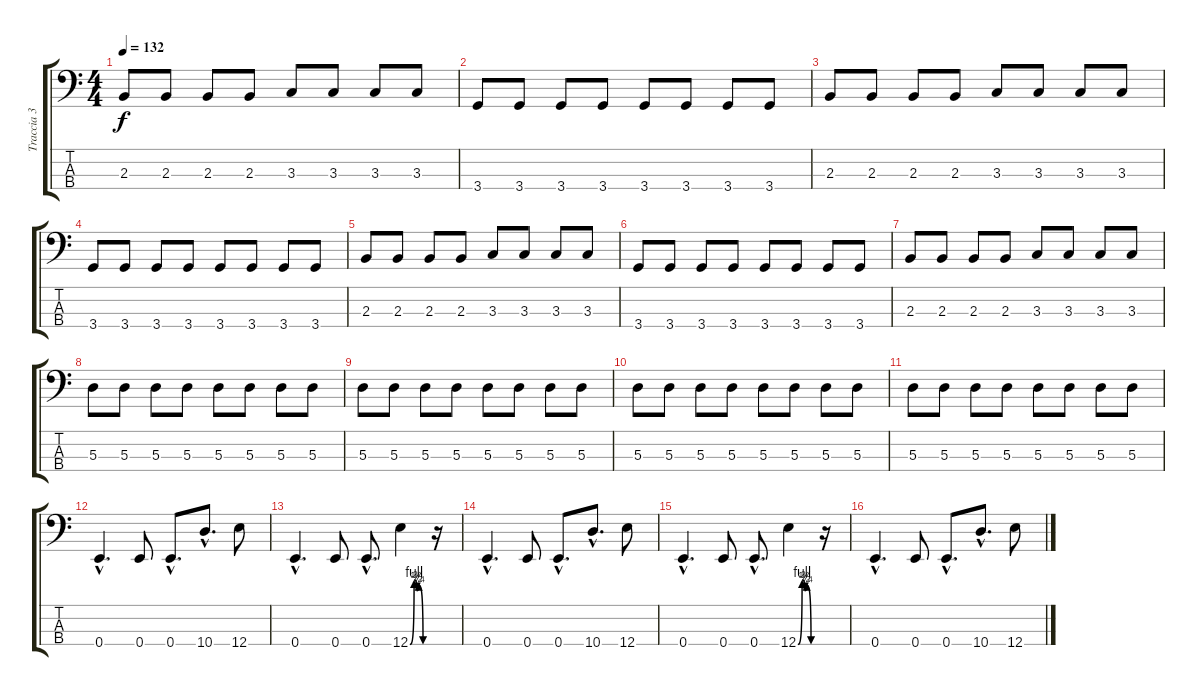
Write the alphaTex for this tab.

\track ("Traccia 3" "Traccia 3") {instrument electricbasspick}
\staff {score tabs}
\tuning (G2 D2 A1 E1) {hide}
\ts (4 4)
\tempo 132
\clef f4
\ks c
2.3.8{dy f} 2.3.8 2.3.8 2.3.8 3.3.8 3.3.8 3.3.8 3.3.8 |
3.4.8 3.4.8 3.4.8 3.4.8 3.4.8 3.4.8 3.4.8 3.4.8 |
2.3.8 2.3.8 2.3.8 2.3.8 3.3.8 3.3.8 3.3.8 3.3.8 |
3.4.8 3.4.8 3.4.8 3.4.8 3.4.8 3.4.8 3.4.8 3.4.8 |
2.3.8 2.3.8 2.3.8 2.3.8 3.3.8 3.3.8 3.3.8 3.3.8 |
3.4.8 3.4.8 3.4.8 3.4.8 3.4.8 3.4.8 3.4.8 3.4.8 |
2.3.8 2.3.8 2.3.8 2.3.8 3.3.8 3.3.8 3.3.8 3.3.8 |
5.3.8 5.3.8 5.3.8 5.3.8 5.3.8 5.3.8 5.3.8 5.3.8 |
5.3.8 5.3.8 5.3.8 5.3.8 5.3.8 5.3.8 5.3.8 5.3.8 |
5.3.8 5.3.8 5.3.8 5.3.8 5.3.8 5.3.8 5.3.8 5.3.8 |
5.3.8 5.3.8 5.3.8 5.3.8 5.3.8 5.3.8 5.3.8 5.3.8 |
0.4{hac}.4{d} 0.4.8 0.4{hac}.8{d} 10.4{hac}.8{d} 12.4.8 |
0.4{hac}.4{d} 0.4.8 0.4{hac}.8{d} 12.4{be (custom 0 0 14 4 23 2 30 3 45 0 60 0)}.4 r.16 |
0.4{hac}.4{d} 0.4.8 0.4{hac}.8{d} 10.4{hac}.8{d} 12.4.8 |
0.4{hac}.4{d} 0.4.8 0.4{hac}.8{d} 12.4{be (custom 0 0 14 4 23 2 30 3 45 0 60 0)}.4 r.16 |
0.4{hac}.4{d} 0.4.8 0.4{hac}.8{d} 10.4{hac}.8{d} 12.4.8
